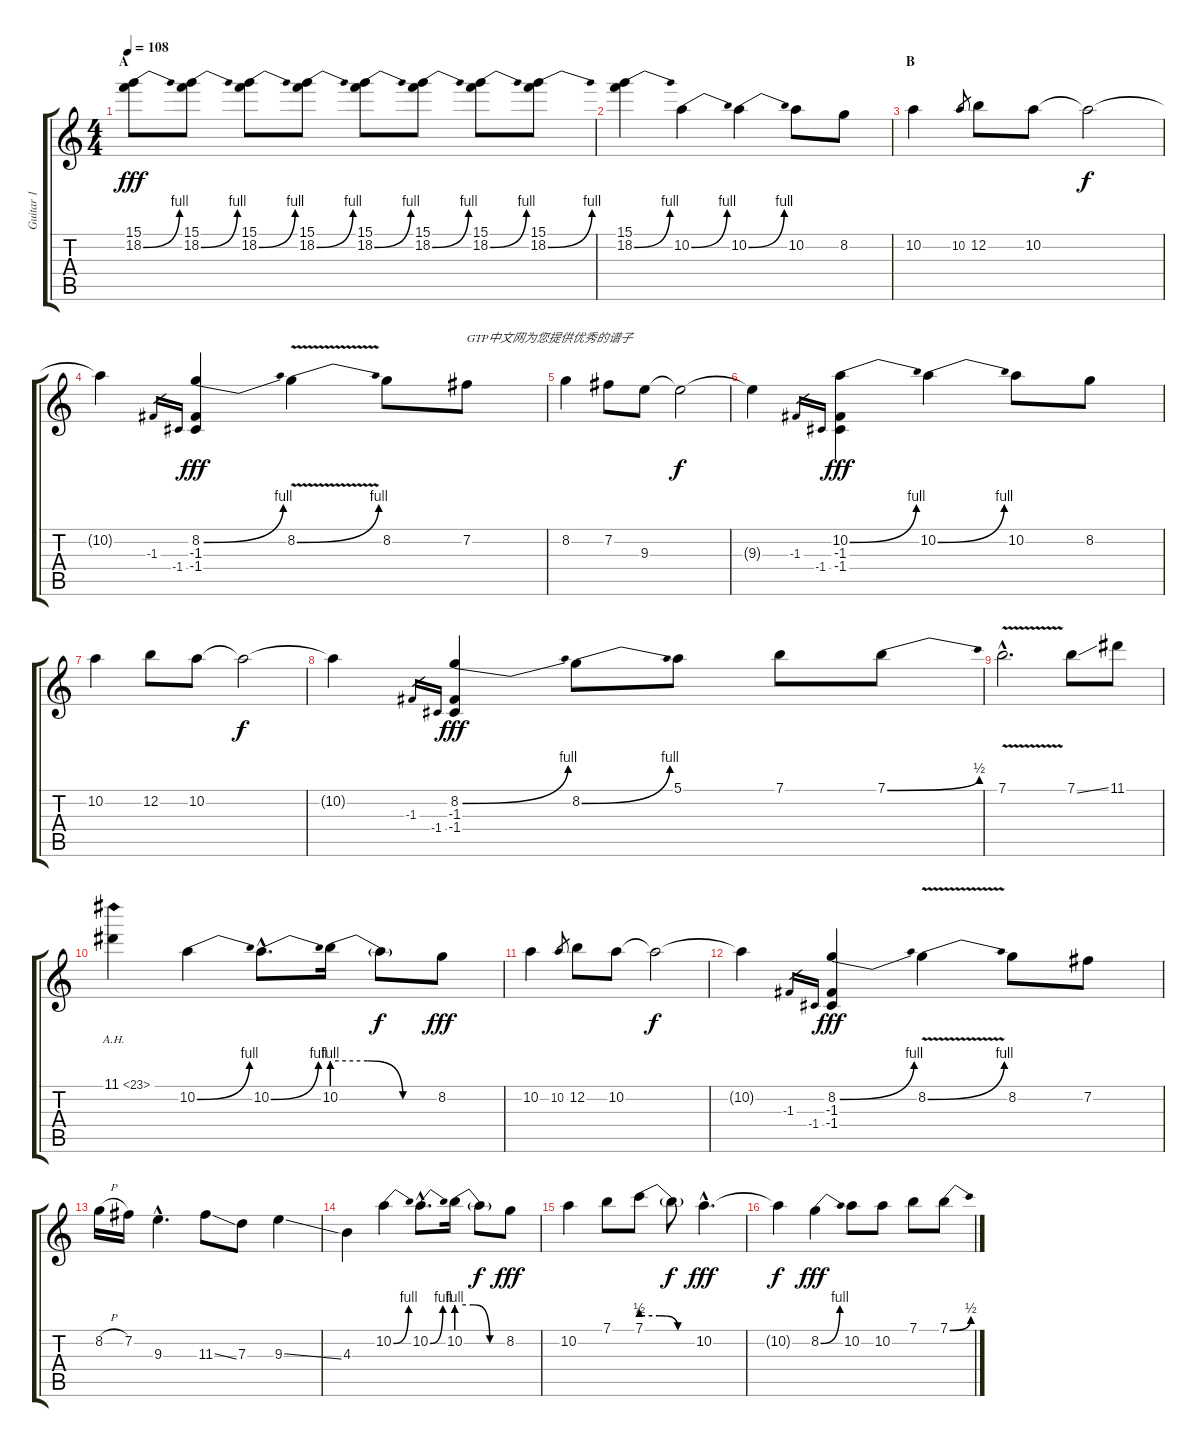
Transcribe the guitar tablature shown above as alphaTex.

\track ("Guitar 1" "Guitar 1") {instrument distortionguitar}
\staff {score tabs}
\tuning (E4 B3 G3 D3 A2 E2) {hide}
\ts (4 4)
\section ("" "A")
\tempo 108
\clef g2
\ks c
(15.1 18.2{be (bend 0 0 60 4)}).8{dy fff instrument distortionguitar} (15.1 18.2{be (bend 0 0 60 4)}).8 (15.1 18.2{be (bend 0 0 60 4)}).8 (15.1 18.2{be (bend 0 0 60 4)}).8 (15.1 18.2{be (bend 0 0 60 4)}).8 (15.1 18.2{be (bend 0 0 60 4)}).8 (15.1 18.2{be (bend 0 0 60 4)}).8 (15.1 18.2{be (bend 0 0 60 4)}).8 |
(15.1 18.2{be (bend 0 0 60 4)}).4 10.2{be (bend 0 0 60 4)}.4 10.2{be (bend 0 0 60 4)}.4 10.2.8 8.2.8 |
\section ("" "B")
10.2.4 10.2.8{gr} 12.2.8 10.2.8 10.2{t}.2{dy f} |
10.2{t}.4 -1.3.16{gr} -1.4.16{gr} (8.2{be (bend 0 0 60 4)} -1.3 -1.4).4{dy fff} 8.2{be (bend 0 0 60 4) v}.4 8.2.8 7.2.8{txt "GTP中文网为您提供优秀的谱子"} |
8.2.4 7.2.8 9.3.8 9.3{t}.2{dy f} |
9.3{t}.4 -1.3.16{gr} -1.4.16{gr} (10.2{be (bend 0 0 60 4)} -1.3 -1.4).4{dy fff} 10.2{be (bend 0 0 60 4)}.4 10.2.8 8.2.8 |
10.2.4 12.2.8 10.2.8 10.2{t}.2{dy f} |
10.2{t}.4 -1.3.16{gr} -1.4.16{gr} (8.2{be (bend 0 0 60 4)} -1.3 -1.4).4{dy fff} 8.2{be (bend 0 0 60 4)}.8 5.1.8 7.1.8 7.1{be (bend 0 0 60 2)}.8 |
7.1{v hac}.2{d} 7.1{ss}.8 11.1.8 |
11.1{ah 12}.4 10.2{be (bend 0 0 60 4)}.4 10.2{be (bend 0 0 60 4) hac}.8{d} 10.2{be (custom 0 4 20 4 40 0 60 0)}.16 10.2{t}.8{dy f} 8.2.8{dy fff} |
10.2.4 10.2.8{gr} 12.2.8 10.2.8 10.2{t}.2{dy f} |
10.2{t}.4 -1.3.16{gr} -1.4.16{gr} (8.2{be (bend 0 0 60 4)} -1.3 -1.4).4{dy fff} 8.2{be (bend 0 0 60 4) v}.4 8.2.8 7.2.8 |
8.2{h}.16 7.2.16 9.3{hac}.4{d} 11.3{ss}.8 7.3.8 9.3{ss}.4 |
4.3.4 10.2{be (bend 0 0 60 4)}.4 10.2{be (bend 0 0 60 4) hac}.8{d} 10.2{be (custom 0 4 20 4 40 0 60 0)}.16 10.2{t}.8{dy f} 8.2.8{dy fff} |
10.2.4 7.1.8 7.1{be (custom 0 2 20 2 40 0 60 0)}.8 7.1{t}.8{dy f} 10.2{hac}.4{d dy fff} |
10.2{t}.4{dy f} 8.2{be (bend 0 0 60 4)}.4{dy fff} 10.2.8 10.2.8 7.1.8 7.1{be (bend 0 0 60 2)}.8
